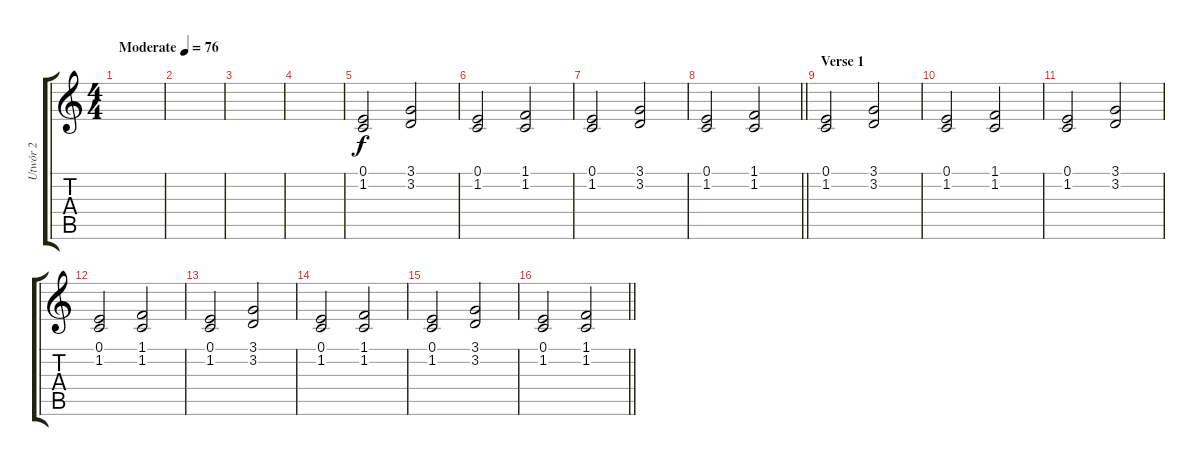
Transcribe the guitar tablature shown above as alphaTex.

\track ("Utwór 2" "Utwór 2") {instrument stringensemble1}
\staff {score tabs}
\tuning (E4 B3 G3 D3 A2 E2) {hide}
\ts (4 4)
\tempo (76 "Moderate")
\clef g2
\ks c
|
|
|
|
(0.1 1.2).2{volume 13} (3.1 3.2).2 |
(0.1 1.2).2 (1.1 1.2).2 |
(0.1 1.2).2 (3.1 3.2).2 |
\barLineRight lightlight
(0.1 1.2).2 (1.1 1.2).2 |
\section ("" "Verse 1")
(0.1 1.2).2 (3.1 3.2).2 |
(0.1 1.2).2 (1.1 1.2).2 |
(0.1 1.2).2 (3.1 3.2).2 |
(0.1 1.2).2 (1.1 1.2).2 |
(0.1 1.2).2 (3.1 3.2).2 |
(0.1 1.2).2 (1.1 1.2).2 |
(0.1 1.2).2 (3.1 3.2).2 |
\barLineRight lightlight
(0.1 1.2).2 (1.1 1.2).2
